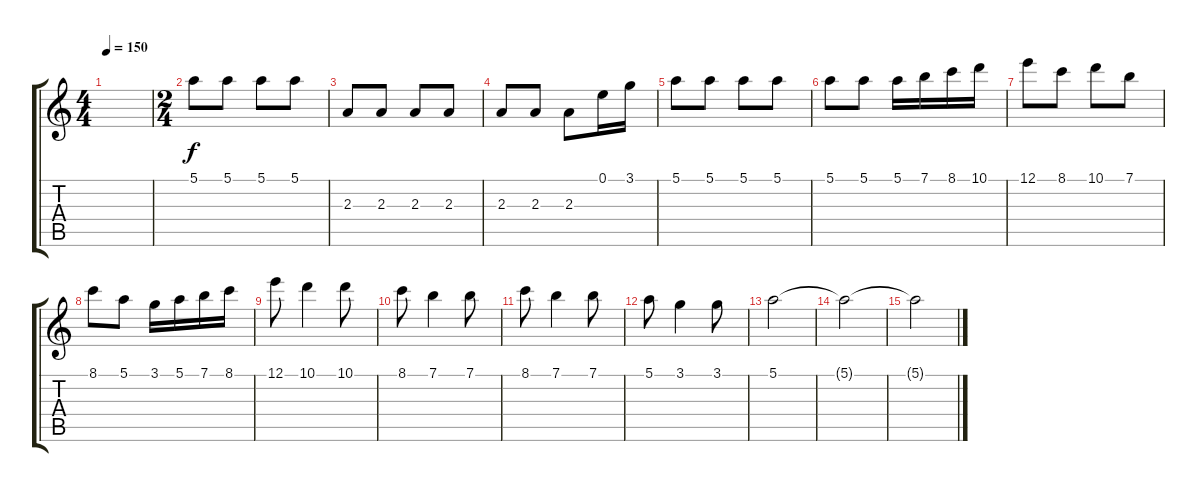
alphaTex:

\track "" {instrument overdrivenguitar}
\staff {score tabs}
\tuning (E4 B3 G3 D3 A2 E2) {hide}
\ts (4 4)
\tempo 150
\clef g2
\ks c
|
\ts (2 4)
5.1.8 5.1.8 5.1.8 5.1.8 |
2.3.8 2.3.8 2.3.8 2.3.8 |
2.3.8 2.3.8 2.3.8 0.1.16 3.1.16 |
5.1.8 5.1.8 5.1.8 5.1.8 |
5.1.8 5.1.8 5.1.16 7.1.16 8.1.16 10.1.16 |
12.1.8 8.1.8 10.1.8 7.1.8 |
8.1.8 5.1.8 3.1.16 5.1.16 7.1.16 8.1.16 |
12.1.8 10.1.4 10.1.8 |
8.1.8 7.1.4 7.1.8 |
8.1.8 7.1.4 7.1.8 |
5.1.8 3.1.4 3.1.8 |
5.1.2 |
5.1{t}.2 |
5.1{t}.2
